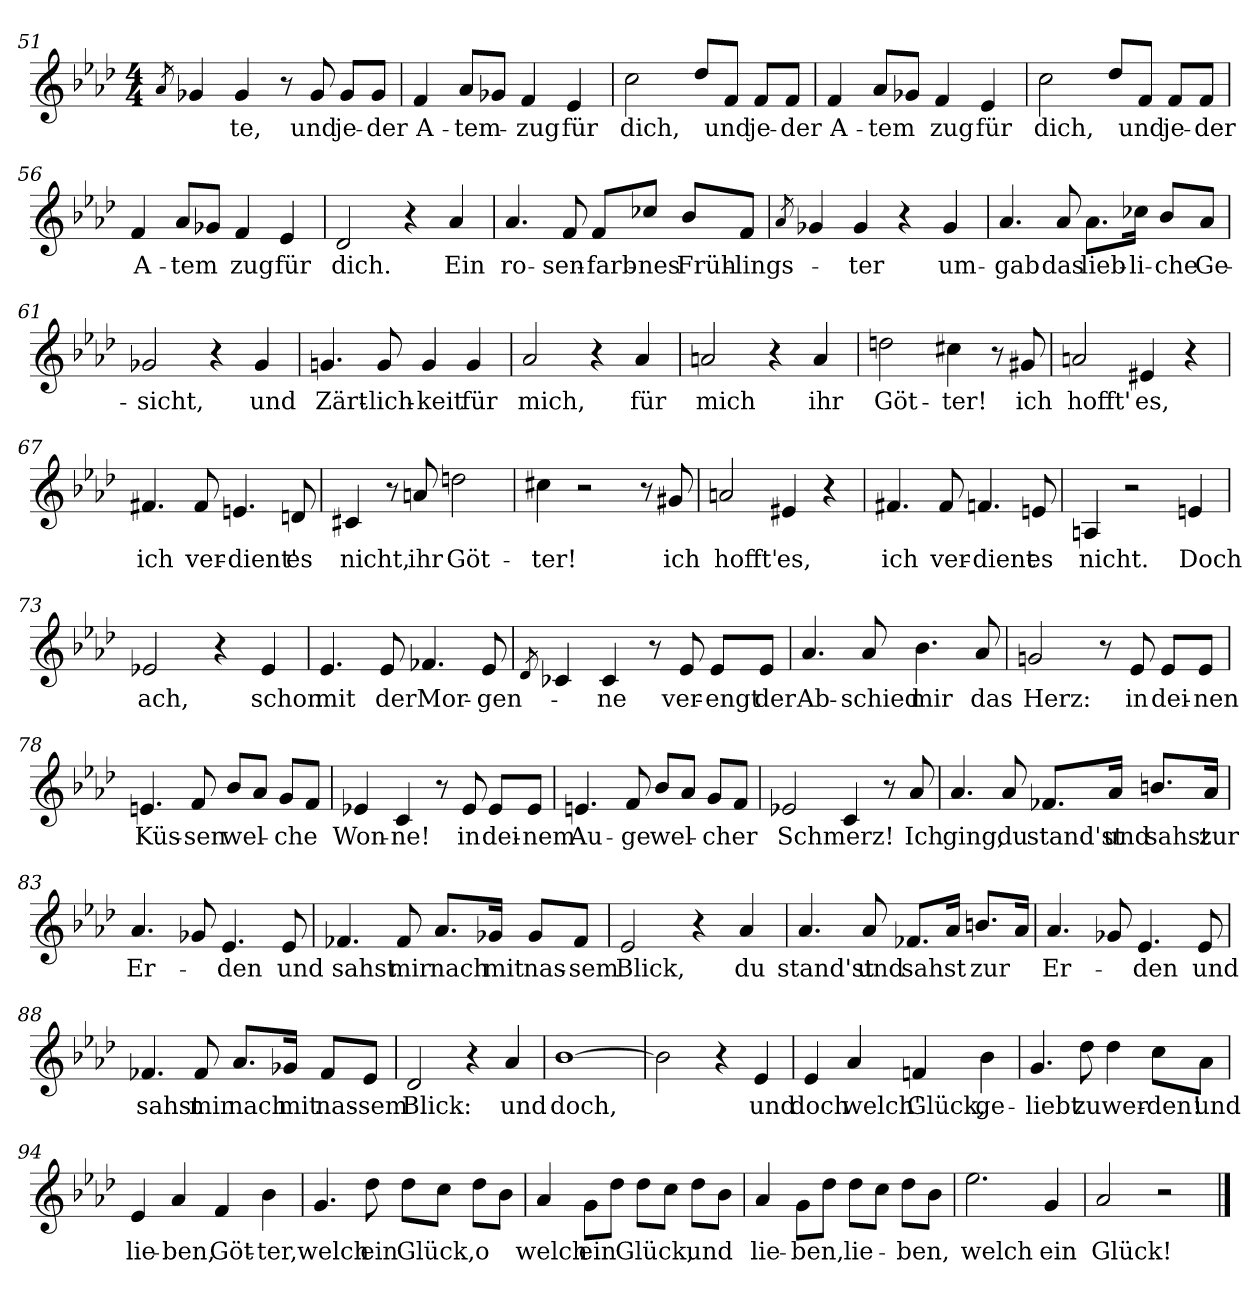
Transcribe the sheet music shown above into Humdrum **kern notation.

**kern	**text
*part1	*part1
*staff1	*staff1
*clefG2	*
*k[b-e-a-d-]	*
*M4/4	*
=51	=51
8qa-/	.
4g-X/	.
!	!LO:LY:b
4g-/	-te,
8r	.
!	!LO:LY:b
8g-/	und
!	!LO:LY:b
8g-/L	je-
!	!LO:LY:b
8g-/J	-der
=52	=52
!	!LO:LY:b
4f/	A-
!	!LO:LY:b
8a-/L	-tem-
8g-X/J	.
!	!LO:LY:b
4f/	-zug
!	!LO:LY:b
4e-/	für
=53	=53
!	!LO:LY:b
2cc\	dich,
8dd-/L	.
!	!LO:LY:b
8f/J	und
!	!LO:LY:b
8f/L	je-
!	!LO:LY:b
8f/J	-der
=54	=54
!	!LO:LY:b
4f/	A-
!	!LO:LY:b
8a-/L	-tem
8g-X/J	.
!	!LO:LY:b
4f/	-zug
!	!LO:LY:b
4e-/	für
=55	=55
!	!LO:LY:b
2cc\	dich,
8dd-/L	.
!	!LO:LY:b
8f/J	und
!	!LO:LY:b
8f/L	je-
!	!LO:LY:b
8f/J	-der
!!LO:PB:g=z
=56	=56
!	!LO:LY:b
4f/	A-
!	!LO:LY:b
8a-/L	-tem
8g-X/J	.
!	!LO:LY:b
4f/	-zug
!	!LO:LY:b
4e-/	für
=57	=57
!	!LO:LY:b
2d-/	dich.
4r	.
!	!LO:LY:b
4a-/	Ein
=58	=58
!	!LO:LY:b
4.a-/	ro-
!	!LO:LY:b
8f/	-sen-
!	!LO:LY:b
8f/L	-farb-
!	!LO:LY:b
8cc-X/J	-nes
!	!LO:LY:b
8b-/L	Früh-
!	!LO:LY:b
8f/J	-lings-
=59	=59
8qa-/	.
4g-X/	.
!	!LO:LY:b
4g-/	-ter
4r	.
!	!LO:LY:b
4g-/	um-
=60	=60
!	!LO:LY:b
4.a-/	-gab
!	!LO:LY:b
8a-/	das
!	!LO:LY:b
8.a-\L	lieb-
!	!LO:LY:b
16cc-X\Jk	-li-
!	!LO:LY:b
8b-/L	-che
!	!LO:LY:b
8a-/J	Ge-
=61	=61
!	!LO:LY:b
2g-X/	-sicht,
4r	.
!	!LO:LY:b
4g-/	und
!!LO:LB:g=z
=62	=62
!	!LO:LY:b
4.gn/	Zärt-
!	!LO:LY:b
8g/	-lich-
!	!LO:LY:b
4g/	-keit
!	!LO:LY:b
4g/	für
=63	=63
!	!LO:LY:b
2a-/	mich,
4r	.
!	!LO:LY:b
4a-/	für
=64	=64
!	!LO:LY:b
2an/	mich
4r	.
!	!LO:LY:b
4a/	ihr
=65	=65
!	!LO:LY:b
2ddn\	Göt-
!	!LO:LY:b
4cc#X\	-ter!
8r	.
!	!LO:LY:b
8g#X/	ich
=66	=66
!	!LO:LY:b
2an/	hofft'
!	!LO:LY:b
4e#X/	es,
4r	.
=67	=67
!	!LO:LY:b
4.f#X/	ich
!	!LO:LY:b
8f#/	ver-
!	!LO:LY:b
4.en/	-dient'
!	!LO:LY:b
8dn/	es
=68	=68
!	!LO:LY:b
4c#X/	nicht,
8r	.
!	!LO:LY:b
8an/	ihr
!	!LO:LY:b
2ddn\	Göt-
=69	=69
!	!LO:LY:b
4cc#X\	-ter!
2r	.
8r	.
!	!LO:LY:b
8g#X/	ich
!!LO:LB:g=z
=70	=70
!	!LO:LY:b
2an/	hofft'
!	!LO:LY:b
4e#X/	es,
4r	.
=71	=71
!	!LO:LY:b
4.f#X/	ich
!	!LO:LY:b
8f#/	ver-
!	!LO:LY:b
4.fn/	-dient
!	!LO:LY:b
8en/	es
=72	=72
!	!LO:LY:b
4An/	nicht.
2r	.
!	!LO:LY:b
4en/	Doch
=73	=73
!	!LO:LY:b
2e-X/	ach,
4r	.
!	!LO:LY:b
4e-/	schon
=74	=74
!	!LO:LY:b
4.e-/	mit
!	!LO:LY:b
8e-/	der
!	!LO:LY:b
4.f-X/	Mor-
!	!LO:LY:b
8e-/	-gen-
=75	=75
8qd-/	.
4c-X/	.
!	!LO:LY:b
4c-/	-ne
8r	.
!	!LO:LY:b
8e-/	ver-
!	!LO:LY:b
8e-/L	-engt
!	!LO:LY:b
8e-/J	der
!!LO:LB:g=z
=76	=76
!	!LO:LY:b
4.a-/	Ab-
!	!LO:LY:b
8a-/	-schied
!	!LO:LY:b
4.b-\	mir
!	!LO:LY:b
8a-/	das
=77	=77
!	!LO:LY:b
2gn/	Herz:
8r	.
!	!LO:LY:b
8e-/	in
!	!LO:LY:b
8e-/L	dei-
!	!LO:LY:b
8e-/J	-nen
=78	=78
!	!LO:LY:b
4.en/	Küs-
!	!LO:LY:b
8f/	-sen
!	!LO:LY:b
8b-/L	wel-
8a-/J	.
!	!LO:LY:b
8g/L	-che
8f/J	.
=79	=79
!	!LO:LY:b
4e-X/	Won-
!	!LO:LY:b
4c/	-ne!
8r	.
!	!LO:LY:b
8e-/	in
!	!LO:LY:b
8e-/L	dei-
!	!LO:LY:b
8e-/J	-nem
=80	=80
!	!LO:LY:b
4.en/	Au-
!	!LO:LY:b
8f/	-ge
!	!LO:LY:b
8b-/L	wel-
8a-/J	.
!	!LO:LY:b
8g/L	-cher
8f/J	.
=81	=81
!	!LO:LY:b
2e-X/	Schmerz!
4c/	.
8r	.
!	!LO:LY:b
8a-/	Ich
!!LO:LB:g=z
=82	=82
!	!LO:LY:b
4.a-/	ging,
!	!LO:LY:b
8a-/	du
!	!LO:LY:b
8.f-X/L	stand'st
!	!LO:LY:b
16a-/Jk	und
!	!LO:LY:b
8.bn/L	sahst
!	!LO:LY:b
16a-/Jk	zur
=83	=83
!	!LO:LY:b
4.a-/	Er-
8g-X/	.
!	!LO:LY:b
4.e-/	-den
!	!LO:LY:b
8e-/	und
=84	=84
!	!LO:LY:b
4.f-X/	sahst
!	!LO:LY:b
8f-/	mir
!	!LO:LY:b
8.a-/L	nach
!	!LO:LY:b
16g-X/Jk	mit
!	!LO:LY:b
8g-/L	nas-
!	!LO:LY:b
8f-/J	-sem
=85	=85
!	!LO:LY:b
2e-/	Blick,
4r	.
!	!LO:LY:b
4a-/	du
=86	=86
!	!LO:LY:b
4.a-/	stand'st
!	!LO:LY:b
8a-/	und
!	!LO:LY:b
8.f-X/L	sahst
16a-/Jk	.
!	!LO:LY:b
8.bn/L	zur
16a-/Jk	.
!!LO:LB:g=z
=87	=87
!	!LO:LY:b
4.a-/	Er-
8g-X/	.
!	!LO:LY:b
4.e-/	-den
!	!LO:LY:b
8e-/	und
=88	=88
!	!LO:LY:b
4.f-X/	sahst
!	!LO:LY:b
8f-/	mir
!	!LO:LY:b
8.a-/L	nach
!	!LO:LY:b
16g-X/Jk	mit
!	!LO:LY:b
8f-/L	nas-
!	!LO:LY:b
8e-/J	-sem
=89	=89
!	!LO:LY:b
2d-/	Blick:
4r	.
!	!LO:LY:b
4a-/	und
=90	=90
!	!LO:LY:b
[1b-	doch,
=91	=91
2b-\]	.
4r	.
!	!LO:LY:b
4e-/	und
=92	=92
!	!LO:LY:b
4e-/	doch
!	!LO:LY:b
4a-/	welch'
!	!LO:LY:b
4fn/	Glück,
!	!LO:LY:b
4b-\	ge-
!!LO:LB:g=z
=93	=93
!	!LO:LY:b
4.g/	-liebt
!	!LO:LY:b
8dd-\	zu
!	!LO:LY:b
4dd-\	wer-
!	!LO:LY:b
8cc\L	-den!
!	!LO:LY:b
8a-\J	und
=94	=94
!	!LO:LY:b
4e-/	lie-
!	!LO:LY:b
4a-/	-ben,
!	!LO:LY:b
4f/	Göt-
!	!LO:LY:b
4b-\	-ter,
=95	=95
!	!LO:LY:b
4.g/	welch
!	!LO:LY:b
8dd-\	ein
!	!LO:LY:b
8dd-\L	Glück,
8cc\J	.
!	!LO:LY:b
8dd-\L	o
8b-\J	.
=96	=96
!	!LO:LY:b
4a-/	welch
!	!LO:LY:b
8g\L	ein
8dd-\J	.
!	!LO:LY:b
8dd-\L	Glück,
8cc\J	.
!	!LO:LY:b
8dd-\L	und
8b-\J	.
=97	=97
!	!LO:LY:b
4a-/	lie-
!	!LO:LY:b
8g\L	-ben,
8dd-\J	.
!	!LO:LY:b
8dd-\L	lie-
8cc\J	.
!	!LO:LY:b
8dd-\L	-ben,
8b-\J	.
=98	=98
!	!LO:LY:b
2.ee-\	welch
!	!LO:LY:b
4g/	ein
!!LO:LB:g=z
=99	=99
!	!LO:LY:b
2a-/	Glück!
2r	.
==	==
*-	*-
